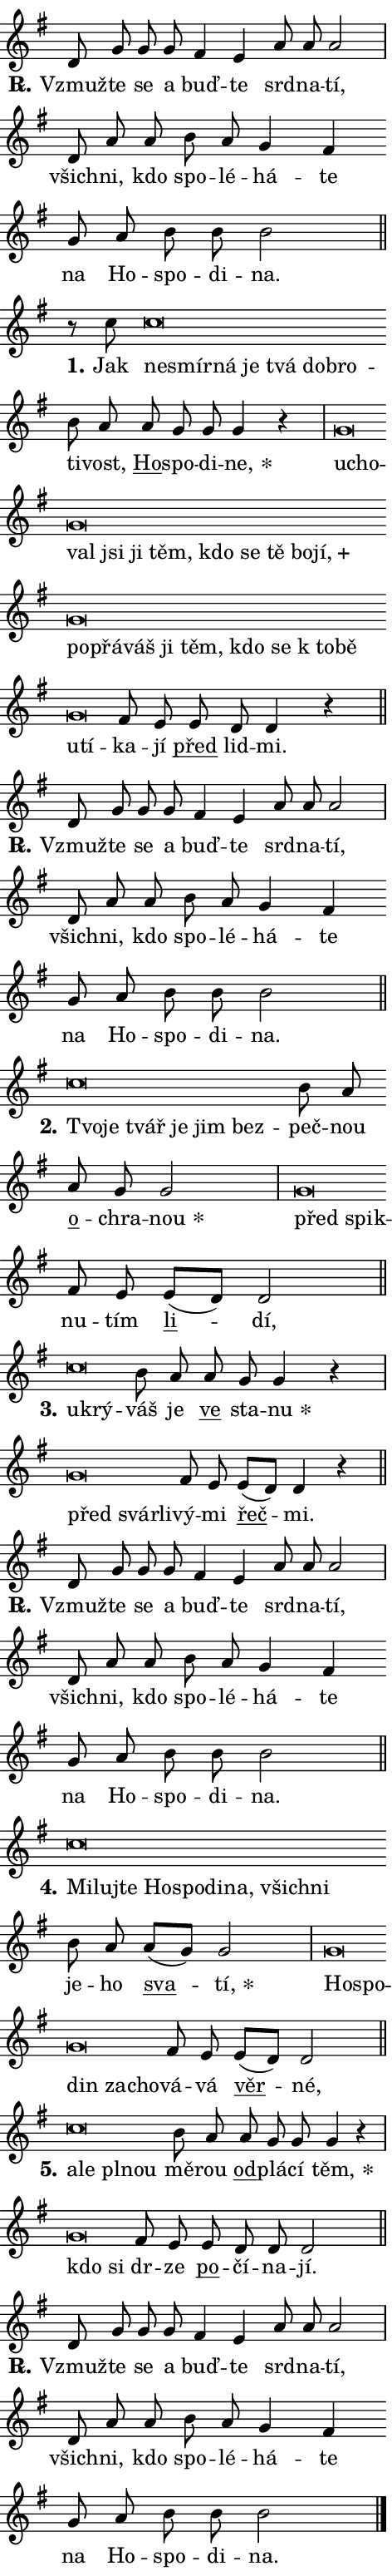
\version "2.24.0"
\header { tagline = "" }
\paper {
  indent = 0\cm
  top-margin = 0\cm
  right-margin = 0.13\cm % to fit lyric hyphens
  bottom-margin = 0\cm
  left-margin = 0\cm
  paper-width = 8\cm
  page-breaking = #ly:one-page-breaking
  system-system-spacing.basic-distance = #11
  score-system-spacing.basic-distance = #11
  ragged-last = ##f
}


%% Author: Thomas Morley
%% https://lists.gnu.org/archive/html/lilypond-user/2020-05/msg00002.html
#(define (line-position grob)
"Returns position of @var[grob} in current system:
   @code{'start}, if at first time-step
   @code{'end}, if at last time-step
   @code{'middle} otherwise
"
  (let* ((col (ly:item-get-column grob))
         (ln (ly:grob-object col 'left-neighbor))
         (rn (ly:grob-object col 'right-neighbor))
         (col-to-check-left (if (ly:grob? ln) ln col))
         (col-to-check-right (if (ly:grob? rn) rn col))
         (break-dir-left
           (and
             (ly:grob-property col-to-check-left 'non-musical #f)
             (ly:item-break-dir col-to-check-left)))
         (break-dir-right
           (and
             (ly:grob-property col-to-check-right 'non-musical #f)
             (ly:item-break-dir col-to-check-right))))
        (cond ((eqv? 1 break-dir-left) 'start)
              ((eqv? -1 break-dir-right) 'end)
              (else 'middle))))

#(define (tranparent-at-line-position vctor)
  (lambda (grob)
  "Relying on @code{line-position} select the relevant enry from @var{vctor}.
Used to determine transparency,"
    (case (line-position grob)
      ((end) (not (vector-ref vctor 0)))
      ((middle) (not (vector-ref vctor 1)))
      ((start) (not (vector-ref vctor 2))))))

noteHeadBreakVisibility =
#(define-music-function (break-visibility)(vector?)
"Makes @code{NoteHead}s transparent relying on @var{break-visibility}"
#{
  \override NoteHead.transparent =
    #(tranparent-at-line-position break-visibility)
#})

#(define delete-ledgers-for-transparent-note-heads
  (lambda (grob)
    "Reads whether a @code{NoteHead} is transparent.
If so this @code{NoteHead} is removed from @code{'note-heads} from
@var{grob}, which is supposed to be @code{LedgerLineSpanner}.
As a result ledgers are not printed for this @code{NoteHead}"
    (let* ((nhds-array (ly:grob-object grob 'note-heads))
           (nhds-list
             (if (ly:grob-array? nhds-array)
                 (ly:grob-array->list nhds-array)
                 '()))
           ;; Relies on the transparent-property being done before
           ;; Staff.LedgerLineSpanner.after-line-breaking is executed.
           ;; This is fragile ...
           (to-keep
             (remove
               (lambda (nhd)
                 (ly:grob-property nhd 'transparent #f))
               nhds-list)))
      ;; TODO find a better method to iterate over grob-arrays, similiar
      ;; to filter/remove etc for lists
      ;; For now rebuilt from scratch
      (set! (ly:grob-object grob 'note-heads)  '())
      (for-each
        (lambda (nhd)
          (ly:pointer-group-interface::add-grob grob 'note-heads nhd))
        to-keep))))

squashNotes = {
  \override NoteHead.X-extent = #'(-0.2 . 0.2)
  \override NoteHead.Y-extent = #'(-0.75 . 0)
  \override NoteHead.stencil =
    #(lambda (grob)
       (let ((pos (ly:grob-property grob 'staff-position)))
         (begin
           (if (< pos -7) (display "ERROR: Lower brevis then expected\n") (display ""))
           (if (<= pos -6) ly:text-interface::print ly:note-head::print))))
}
unSquashNotes = {
  \revert NoteHead.X-extent
  \revert NoteHead.Y-extent
  \revert NoteHead.stencil
}

hideNotes = \noteHeadBreakVisibility #begin-of-line-visible
unHideNotes = \noteHeadBreakVisibility #all-visible

% work-around for resetting accidentals
% https://lilypond.org/doc/v2.23/Documentation/notation/displaying-rhythms#unmetered-music
cadenzaMeasure = {
  \cadenzaOff
  \partial 1024 s1024
  \cadenzaOn
}

#(define-markup-command (accent layout props text) (markup?)
  "Underline accented syllable"
  (interpret-markup layout props
    #{\markup \override #'(offset . 4.3) \underline { #text }#}))

responsum = \markup \concat {
  "R" \hspace #-1.05 \path #0.1 #'((moveto 0 0.07) (lineto 0.9 0.8)) \hspace #0.05 "."
}

spaceSize = #0.6828661417322834 % exact space size for TeX Gyre Schola

\layout {
  \context {
    \Staff
    \remove "Time_signature_engraver"
    \override LedgerLineSpanner.after-line-breaking = #delete-ledgers-for-transparent-note-heads
  }
  \context {
    \Lyrics {
      \override LyricSpace.minimum-distance = \spaceSize
      \override LyricText.font-name = #"TeX Gyre Schola"
      \override LyricText.font-size = 1
      \override StanzaNumber.font-name = #"TeX Gyre Schola Bold"
      \override StanzaNumber.font-size = 1
    }
  }
  \context {
    \Score 
    \override NoteHead.text =
      #(lambda (grob) 
        (let ((pos (ly:grob-property grob 'staff-position)))
          #{\markup {
            \combine
              \halign #-0.55 \raise #(if (= pos -6) 0 0.5) \override #'(thickness . 2) \draw-line #'(3.2 . 0)
              \musicglyph "noteheads.sM1"
          }#}))
  }
}

% magnetic-lyrics.ily
%
%   written by
%     Jean Abou Samra <jean@abou-samra.fr>
%     Werner Lemberg <wl@gnu.org>
%
%   adapted by
%     Jiri Hon <jiri.hon@gmail.com>
%
% Version 2022-Apr-15

% https://www.mail-archive.com/lilypond-user@gnu.org/msg149350.html

#(define (Left_hyphen_pointer_engraver context)
   "Collect syllable-hyphen-syllable occurrences in lyrics and store
them in properties.  This engraver only looks to the left.  For
example, if the lyrics input is @code{foo -- bar}, it does the
following.

@itemize @bullet
@item
Set the @code{text} property of the @code{LyricHyphen} grob between
@q{foo} and @q{bar} to @code{foo}.

@item
Set the @code{left-hyphen} property of the @code{LyricText} grob with
text @q{foo} to the @code{LyricHyphen} grob between @q{foo} and
@q{bar}.
@end itemize

Use this auxiliary engraver in combination with the
@code{lyric-@/text::@/apply-@/magnetic-@/offset!} hook."
   (let ((hyphen #f)
         (text #f))
     (make-engraver
      (acknowledgers
       ((lyric-syllable-interface engraver grob source-engraver)
        (set! text grob)))
      (end-acknowledgers
       ((lyric-hyphen-interface engraver grob source-engraver)
        ;(when (not (grob::has-interface grob 'lyric-space-interface))
          (set! hyphen grob)));)
      ((stop-translation-timestep engraver)
       (when (and text hyphen)
         (ly:grob-set-object! text 'left-hyphen hyphen))
       (set! text #f)
       (set! hyphen #f)))))

#(define (lyric-text::apply-magnetic-offset! grob)
   "If the space between two syllables is less than the value in
property @code{LyricText@/.details@/.squash-threshold}, move the right
syllable to the left so that it gets concatenated with the left
syllable.

Use this function as a hook for
@code{LyricText@/.after-@/line-@/breaking} if the
@code{Left_@/hyphen_@/pointer_@/engraver} is active."
   (let ((hyphen (ly:grob-object grob 'left-hyphen #f)))
     (when hyphen
       (let ((left-text (ly:spanner-bound hyphen LEFT)))
         (when (grob::has-interface left-text 'lyric-syllable-interface)
           (let* ((common (ly:grob-common-refpoint grob left-text X))
                  (this-x-ext (ly:grob-extent grob common X))
                  (left-x-ext
                   (begin
                     ;; Trigger magnetism for left-text.
                     (ly:grob-property left-text 'after-line-breaking)
                     (ly:grob-extent left-text common X)))
                  ;; `delta` is the gap width between two syllables.
                  (delta (- (interval-start this-x-ext)
                            (interval-end left-x-ext)))
                  (details (ly:grob-property grob 'details))
                  (threshold (assoc-get 'squash-threshold details 0.2)))
             (when (< delta threshold)
               (let* (;; We have to manipulate the input text so that
                      ;; ligatures crossing syllable boundaries are not
                      ;; disabled.  For languages based on the Latin
                      ;; script this is essentially a beautification.
                      ;; However, for non-Western scripts it can be a
                      ;; necessity.
                      (lt (ly:grob-property left-text 'text))
                      (rt (ly:grob-property grob 'text))
                      (is-space (grob::has-interface hyphen 'lyric-space-interface))
                      (space (if is-space " " ""))
                      (extra-delta (if is-space spaceSize 0))
                      ;; Append new syllable.
                      (ltrt-space (if (and (string? lt) (string? rt))
                                (string-append lt space rt)
                                (make-concat-markup (list lt space rt))))
                      ;; Right-align `ltrt` to the right side.
                      (ltrt-space-markup (grob-interpret-markup
                               grob
                               (make-translate-markup
                                (cons (interval-length this-x-ext) 0)
                                (make-right-align-markup ltrt-space)))))
                 (begin
                   ;; Don't print `left-text`.
                   (ly:grob-set-property! left-text 'stencil #f)
                   ;; Set text and stencil (which holds all collected
                   ;; syllables so far) and shift it to the left.
                   (ly:grob-set-property! grob 'text ltrt-space)
                   (ly:grob-set-property! grob 'stencil ltrt-space-markup)
                   (ly:grob-translate-axis! grob (- (- delta extra-delta)) X))))))))))


#(define (lyric-hyphen::displace-bounds-first grob)
   ;; Make very sure this callback isn't triggered too early.
   (let ((left (ly:spanner-bound grob LEFT))
         (right (ly:spanner-bound grob RIGHT)))
     (ly:grob-property left 'after-line-breaking)
     (ly:grob-property right 'after-line-breaking)
     (ly:lyric-hyphen::print grob)))

squashThreshold = #0.4

\layout {
  \context {
    \Lyrics
    \consists #Left_hyphen_pointer_engraver
    \override LyricText.after-line-breaking =
      #lyric-text::apply-magnetic-offset!
    \override LyricHyphen.stencil = #lyric-hyphen::displace-bounds-first
    \override LyricText.details.squash-threshold = \squashThreshold
    \override LyricHyphen.minimum-distance = 0
    \override LyricHyphen.minimum-length = \squashThreshold
  }
}

squashText = \override LyricText.details.squash-threshold = 9999
unSquashText = \override LyricText.details.squash-threshold = \squashThreshold

leftText = \override LyricText.self-alignment-X = #LEFT
unLeftText = \revert LyricText.self-alignment-X

starOffset = #(lambda (grob) 
                (let ((x_offset (ly:self-alignment-interface::aligned-on-x-parent grob)))
                  (if (= x_offset 0) 0 (+ x_offset 1.2))))

star = #(define-music-function (syllable)(string?)
"Append star separator at the end of a syllable"
#{
  \once \override LyricText.X-offset = #starOffset
  \lyricmode { \markup {
    #syllable
    \override #'((font-name . "TeX Gyre Schola Bold")) \hspace #0.2 \lower #0.65 \larger "*"
  } }
#})

starAccent = #(define-music-function (syllable)(string?)
"Append star separator at the end of a syllable and make accent"
#{
  \once \override LyricText.X-offset = #starOffset
  \lyricmode { \markup {
    \accent #syllable
    \override #'((font-name . "TeX Gyre Schola Bold")) \hspace #0.2 \lower #0.65 \larger "*"
  } }
#})

breath = #(define-music-function (syllable)(string?)
"Append breathing indicator at the end of a syllable"
#{
  \lyricmode { \markup { #syllable "+" } }
#})

optionalBreath = #(define-music-function (syllable)(string?)
"Append optional breathing indicator at the end of a syllable"
#{
  \lyricmode { \markup { #syllable "(+)" } }
#})


\score {
    <<
        \new Voice = "melody" { \cadenzaOn \key g \major \relative { d'8 g g g fis4 e a8 a a2 \cadenzaMeasure \bar "|" d,8 a' a \bar "" b a \bar "" g4 fis \bar "" g8 a b b b2 \cadenzaMeasure \bar "||" \break } }
        \new Lyrics \lyricsto "melody" { \lyricmode { \set stanza = \responsum
Vzmuž -- te se a buď -- te srd -- na -- tí, všich -- ni, kdo spo -- lé -- há -- te na Ho -- spo -- di -- na. } }
    >>
    \layout {}
}

\score {
    <<
        \new Voice = "melody" { \cadenzaOn \key g \major \relative { r8 c''8 \squashNotes c\breve*1/16 \hideNotes \breve*1/16 \bar "" \breve*1/16 \bar "" \breve*1/16 \bar "" \breve*1/16 \bar "" \breve*1/16 \breve*1/16 \bar "" \unHideNotes \unSquashNotes b8 a \bar "" a g g g4 r \cadenzaMeasure \bar "|" \squashNotes g\breve*1/16 \hideNotes \breve*1/16 \bar "" \breve*1/16 \bar "" \breve*1/16 \bar "" \breve*1/16 \bar "" \breve*1/16 \bar "" \breve*1/16 \bar "" \breve*1/16 \bar "" \breve*1/16 \bar "" \breve*1/16 \bar "" \breve*1/16 \bar "" \breve*1/16 \bar "" \breve*1/16 \bar "" \breve*1/16 \bar "" \breve*1/16 \bar "" \breve*1/16 \bar "" \breve*1/16 \bar "" \breve*1/16 \bar "" \breve*1/16 \bar "" \breve*1/16 \bar "" \breve*1/16 \breve*1/16 \bar "" \unHideNotes \unSquashNotes fis8 e \bar "" e d d4 r \cadenzaMeasure \bar "||" \break } }
        \new Lyrics \lyricsto "melody" { \lyricmode { \set stanza = "1."
Jak \leftText ne -- \squashText smír -- ná je tvá dob -- ro -- \unLeftText \unSquashText ti -- vost, \markup \accent Ho -- spo -- di -- \star ne, \leftText u -- \squashText cho -- val jsi ji těm, kdo se tě bo -- \breath "jí," po -- přá -- váš ji těm, kdo se "k to" -- bě u -- tí -- \unLeftText \unSquashText ka -- jí \markup \accent před lid -- mi. } }
    >>
    \layout {}
}

\score {
    <<
        \new Voice = "melody" { \cadenzaOn \key g \major \relative { d'8 g g g fis4 e a8 a a2 \cadenzaMeasure \bar "|" d,8 a' a \bar "" b a \bar "" g4 fis \bar "" g8 a b b b2 \cadenzaMeasure \bar "||" \break } }
        \new Lyrics \lyricsto "melody" { \lyricmode { \set stanza = \responsum
Vzmuž -- te se a buď -- te srd -- na -- tí, všich -- ni, kdo spo -- lé -- há -- te na Ho -- spo -- di -- na. } }
    >>
    \layout {}
}

\score {
    <<
        \new Voice = "melody" { \cadenzaOn \key g \major \relative { \squashNotes c''\breve*1/16 \hideNotes \breve*1/16 \bar "" \breve*1/16 \bar "" \breve*1/16 \bar "" \breve*1/16 \breve*1/16 \bar "" \unHideNotes \unSquashNotes b8 a \bar "" a g g2 \cadenzaMeasure \bar "|" \squashNotes g\breve*1/16 \hideNotes \breve*1/16 \bar "" \unHideNotes \unSquashNotes fis8 e \bar "" e[( d)] d2 \cadenzaMeasure \bar "||" \break } }
        \new Lyrics \lyricsto "melody" { \lyricmode { \set stanza = "2."
\leftText Tvo -- \squashText je tvář je jim bez -- \unLeftText \unSquashText peč -- nou \markup \accent o -- chra -- \star nou \leftText před \squashText spik -- \unLeftText \unSquashText nu -- tím \markup \accent li -- dí, } }
    >>
    \layout {}
}

\score {
    <<
        \new Voice = "melody" { \cadenzaOn \key g \major \relative { \squashNotes c''\breve*1/16 \hideNotes \breve*1/16 \bar "" \unHideNotes \unSquashNotes b8 a \bar "" a g g4 r \cadenzaMeasure \bar "|" \squashNotes g\breve*1/16 \hideNotes \breve*1/16 \breve*1/16 \bar "" \unHideNotes \unSquashNotes fis8 e \bar "" e[( d)] d4 r \cadenzaMeasure \bar "||" \break } }
        \new Lyrics \lyricsto "melody" { \lyricmode { \set stanza = "3."
\leftText u -- \squashText krý -- \unLeftText \unSquashText váš je \markup \accent ve sta -- \star nu \leftText před \squashText svár -- li -- \unLeftText \unSquashText vý -- mi \markup \accent řeč -- mi. } }
    >>
    \layout {}
}

\score {
    <<
        \new Voice = "melody" { \cadenzaOn \key g \major \relative { d'8 g g g fis4 e a8 a a2 \cadenzaMeasure \bar "|" d,8 a' a \bar "" b a \bar "" g4 fis \bar "" g8 a b b b2 \cadenzaMeasure \bar "||" \break } }
        \new Lyrics \lyricsto "melody" { \lyricmode { \set stanza = \responsum
Vzmuž -- te se a buď -- te srd -- na -- tí, všich -- ni, kdo spo -- lé -- há -- te na Ho -- spo -- di -- na. } }
    >>
    \layout {}
}

\score {
    <<
        \new Voice = "melody" { \cadenzaOn \key g \major \relative { \squashNotes c''\breve*1/16 \hideNotes \breve*1/16 \bar "" \breve*1/16 \bar "" \breve*1/16 \bar "" \breve*1/16 \bar "" \breve*1/16 \bar "" \breve*1/16 \bar "" \breve*1/16 \breve*1/16 \bar "" \unHideNotes \unSquashNotes b8 a \bar "" a[( g)] g2 \cadenzaMeasure \bar "|" \squashNotes g\breve*1/16 \hideNotes \breve*1/16 \bar "" \breve*1/16 \bar "" \breve*1/16 \breve*1/16 \bar "" \unHideNotes \unSquashNotes fis8 e \bar "" e[( d)] d2 \cadenzaMeasure \bar "||" \break } }
        \new Lyrics \lyricsto "melody" { \lyricmode { \set stanza = "4."
\leftText Mi -- \squashText luj -- te Ho -- spo -- di -- na, všich -- ni \unLeftText \unSquashText je -- ho \markup \accent sva -- \star tí, \leftText Ho -- \squashText spo -- din za -- cho -- \unLeftText \unSquashText vá -- vá \markup \accent věr -- né, } }
    >>
    \layout {}
}

\score {
    <<
        \new Voice = "melody" { \cadenzaOn \key g \major \relative { \squashNotes c''\breve*1/16 \hideNotes \breve*1/16 \bar "" \breve*1/16 \breve*1/16 \bar "" \unHideNotes \unSquashNotes b8 a \bar "" a g g g4 r \cadenzaMeasure \bar "|" \squashNotes g\breve*1/16 \hideNotes \breve*1/16 \bar "" \unHideNotes \unSquashNotes fis8 e \bar "" e d d d2 \cadenzaMeasure \bar "||" \break } }
        \new Lyrics \lyricsto "melody" { \lyricmode { \set stanza = "5."
\leftText a -- \squashText le pl -- nou \unLeftText \unSquashText mě -- rou \markup \accent od -- plá -- cí \star těm, \leftText kdo \squashText si \unLeftText \unSquashText dr -- ze \markup \accent po -- čí -- na -- jí. } }
    >>
    \layout {}
}

\score {
    <<
        \new Voice = "melody" { \cadenzaOn \key g \major \relative { d'8 g g g fis4 e a8 a a2 \cadenzaMeasure \bar "|" d,8 a' a \bar "" b a \bar "" g4 fis \bar "" g8 a b b b2 \cadenzaMeasure \bar "||" \break } \bar "|." }
        \new Lyrics \lyricsto "melody" { \lyricmode { \set stanza = \responsum
Vzmuž -- te se a buď -- te srd -- na -- tí, všich -- ni, kdo spo -- lé -- há -- te na Ho -- spo -- di -- na. } }
    >>
    \layout {}
}
